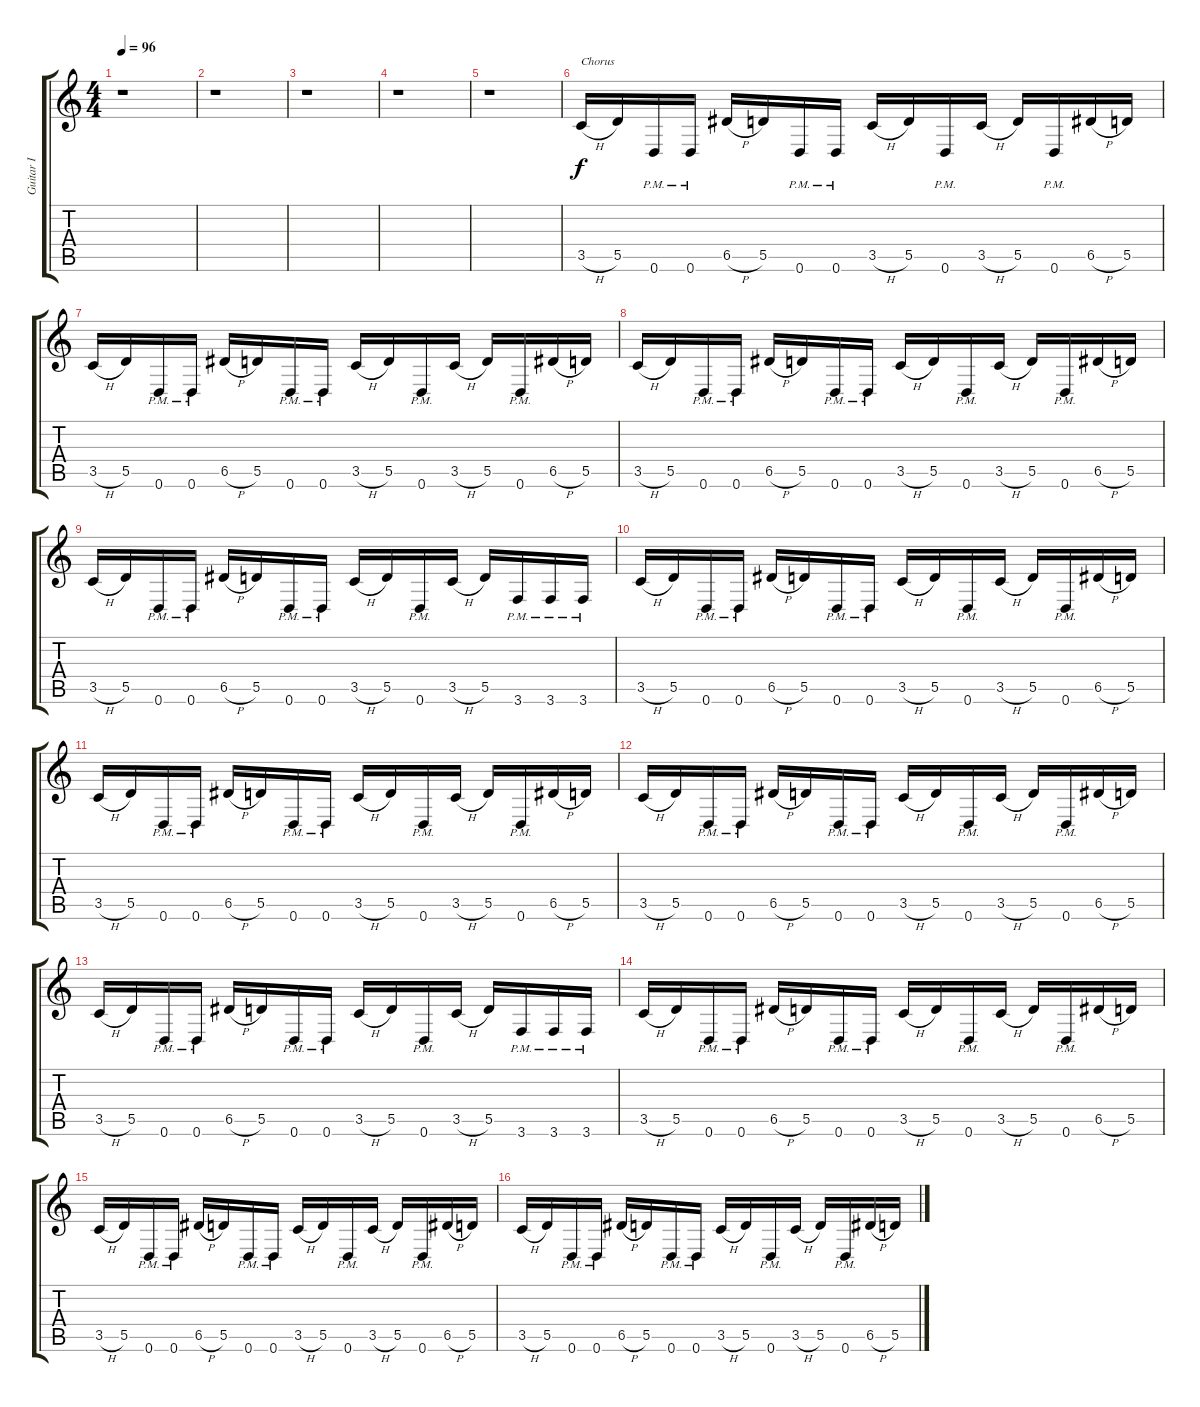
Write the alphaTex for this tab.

\track ("Guitar I" "Guitar I") {instrument distortionguitar}
\staff {score tabs}
\tuning (E4 B3 G3 D3 A2 D2) {hide}
\ts (4 4)
\tempo 96
\clef g2
\ks c
r.1{dy f} |
r.1 |
r.1 |
r.1 |
r.1 |
3.5{h}.16{txt "Chorus"} 5.5.16 0.6{pm}.16 0.6{pm}.16 6.5{h}.16 5.5.16 0.6{pm}.16 0.6{pm}.16 3.5{h}.16 5.5.16 0.6{pm}.16 3.5{h}.16 5.5.16 0.6{pm}.16 6.5{h}.16 5.5.16 |
3.5{h}.16 5.5.16 0.6{pm}.16 0.6{pm}.16 6.5{h}.16 5.5.16 0.6{pm}.16 0.6{pm}.16 3.5{h}.16 5.5.16 0.6{pm}.16 3.5{h}.16 5.5.16 0.6{pm}.16 6.5{h}.16 5.5.16 |
3.5{h}.16 5.5.16 0.6{pm}.16 0.6{pm}.16 6.5{h}.16 5.5.16 0.6{pm}.16 0.6{pm}.16 3.5{h}.16 5.5.16 0.6{pm}.16 3.5{h}.16 5.5.16 0.6{pm}.16 6.5{h}.16 5.5.16 |
3.5{h}.16 5.5.16 0.6{pm}.16 0.6{pm}.16 6.5{h}.16 5.5.16 0.6{pm}.16 0.6{pm}.16 3.5{h}.16 5.5.16 0.6{pm}.16 3.5{h}.16 5.5.16 3.6{pm}.16 3.6{pm}.16 3.6{pm}.16 |
3.5{h}.16 5.5.16 0.6{pm}.16 0.6{pm}.16 6.5{h}.16 5.5.16 0.6{pm}.16 0.6{pm}.16 3.5{h}.16 5.5.16 0.6{pm}.16 3.5{h}.16 5.5.16 0.6{pm}.16 6.5{h}.16 5.5.16 |
3.5{h}.16 5.5.16 0.6{pm}.16 0.6{pm}.16 6.5{h}.16 5.5.16 0.6{pm}.16 0.6{pm}.16 3.5{h}.16 5.5.16 0.6{pm}.16 3.5{h}.16 5.5.16 0.6{pm}.16 6.5{h}.16 5.5.16 |
3.5{h}.16 5.5.16 0.6{pm}.16 0.6{pm}.16 6.5{h}.16 5.5.16 0.6{pm}.16 0.6{pm}.16 3.5{h}.16 5.5.16 0.6{pm}.16 3.5{h}.16 5.5.16 0.6{pm}.16 6.5{h}.16 5.5.16 |
3.5{h}.16 5.5.16 0.6{pm}.16 0.6{pm}.16 6.5{h}.16 5.5.16 0.6{pm}.16 0.6{pm}.16 3.5{h}.16 5.5.16 0.6{pm}.16 3.5{h}.16 5.5.16 3.6{pm}.16 3.6{pm}.16 3.6{pm}.16 |
3.5{h}.16 5.5.16 0.6{pm}.16 0.6{pm}.16 6.5{h}.16 5.5.16 0.6{pm}.16 0.6{pm}.16 3.5{h}.16 5.5.16 0.6{pm}.16 3.5{h}.16 5.5.16 0.6{pm}.16 6.5{h}.16 5.5.16 |
3.5{h}.16 5.5.16 0.6{pm}.16 0.6{pm}.16 6.5{h}.16 5.5.16 0.6{pm}.16 0.6{pm}.16 3.5{h}.16 5.5.16 0.6{pm}.16 3.5{h}.16 5.5.16 0.6{pm}.16 6.5{h}.16 5.5.16 |
3.5{h}.16 5.5.16 0.6{pm}.16 0.6{pm}.16 6.5{h}.16 5.5.16 0.6{pm}.16 0.6{pm}.16 3.5{h}.16 5.5.16 0.6{pm}.16 3.5{h}.16 5.5.16 0.6{pm}.16 6.5{h}.16 5.5.16
